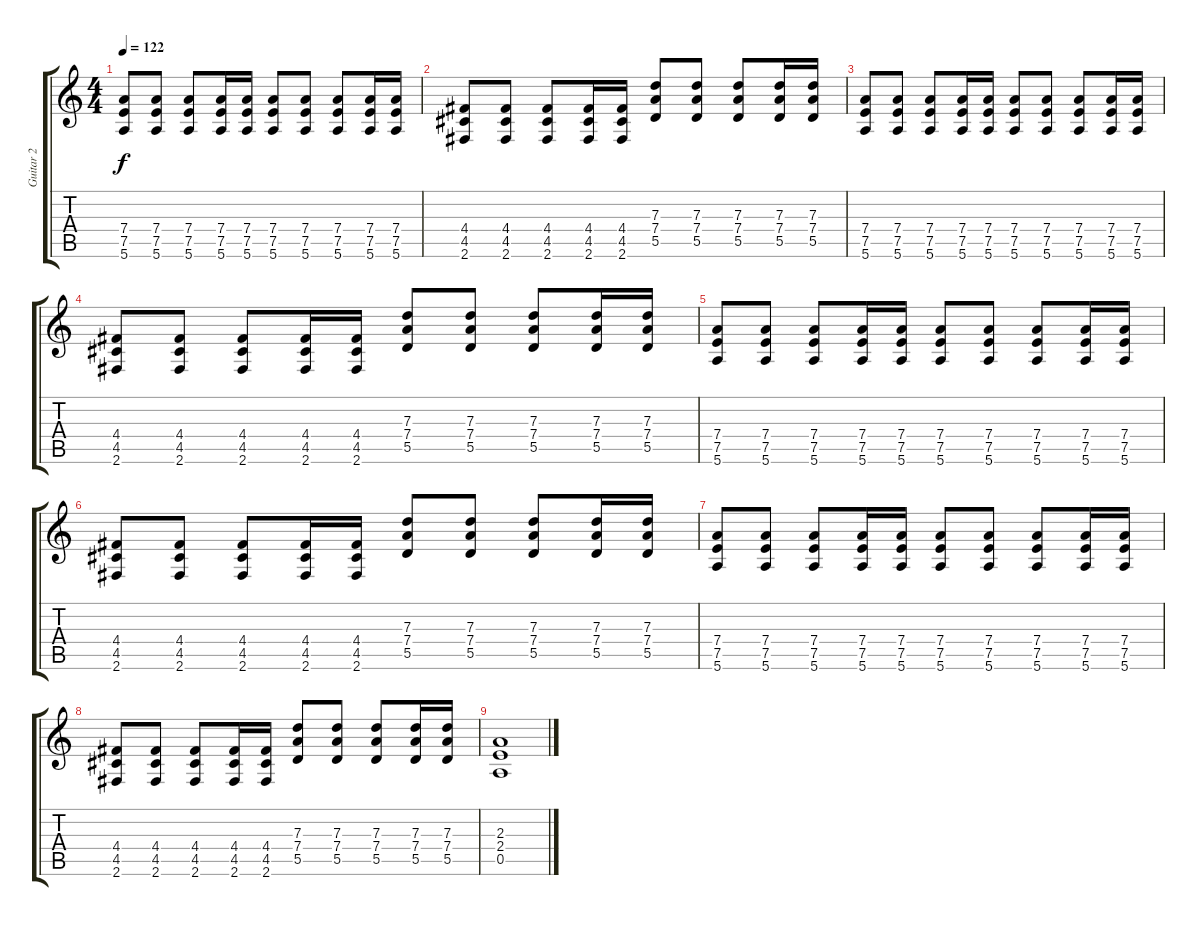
\track ("Guitar 2" "Guitar 2") {instrument acousticguitarsteel}
\staff {score tabs}
\tuning (E4 B3 G3 D3 A2 E2) {hide}
\ts (4 4)
\tempo 122
\clef g2
\ks c
(7.4 7.5 5.6).8{dy f} (7.4 7.5 5.6).8 (7.4 7.5 5.6).8 (7.4 7.5 5.6).16 (7.4 7.5 5.6).16 (7.4 7.5 5.6).8 (7.4 7.5 5.6).8 (7.4 7.5 5.6).8 (7.4 7.5 5.6).16 (7.4 7.5 5.6).16 |
(4.4 4.5 2.6).8 (4.4 4.5 2.6).8 (4.4 4.5 2.6).8 (4.4 4.5 2.6).16 (4.4 4.5 2.6).16 (7.3 7.4 5.5).8 (7.3 7.4 5.5).8 (7.3 7.4 5.5).8 (7.3 7.4 5.5).16 (7.3 7.4 5.5).16 |
(7.4 7.5 5.6).8 (7.4 7.5 5.6).8 (7.4 7.5 5.6).8 (7.4 7.5 5.6).16 (7.4 7.5 5.6).16 (7.4 7.5 5.6).8 (7.4 7.5 5.6).8 (7.4 7.5 5.6).8 (7.4 7.5 5.6).16 (7.4 7.5 5.6).16 |
(4.4 4.5 2.6).8 (4.4 4.5 2.6).8 (4.4 4.5 2.6).8 (4.4 4.5 2.6).16 (4.4 4.5 2.6).16 (7.3 7.4 5.5).8 (7.3 7.4 5.5).8 (7.3 7.4 5.5).8 (7.3 7.4 5.5).16 (7.3 7.4 5.5).16 |
(7.4 7.5 5.6).8 (7.4 7.5 5.6).8 (7.4 7.5 5.6).8 (7.4 7.5 5.6).16 (7.4 7.5 5.6).16 (7.4 7.5 5.6).8 (7.4 7.5 5.6).8 (7.4 7.5 5.6).8 (7.4 7.5 5.6).16 (7.4 7.5 5.6).16 |
(4.4 4.5 2.6).8 (4.4 4.5 2.6).8 (4.4 4.5 2.6).8 (4.4 4.5 2.6).16 (4.4 4.5 2.6).16 (7.3 7.4 5.5).8 (7.3 7.4 5.5).8 (7.3 7.4 5.5).8 (7.3 7.4 5.5).16 (7.3 7.4 5.5).16 |
(7.4 7.5 5.6).8 (7.4 7.5 5.6).8 (7.4 7.5 5.6).8 (7.4 7.5 5.6).16 (7.4 7.5 5.6).16 (7.4 7.5 5.6).8 (7.4 7.5 5.6).8 (7.4 7.5 5.6).8 (7.4 7.5 5.6).16 (7.4 7.5 5.6).16 |
(4.4 4.5 2.6).8 (4.4 4.5 2.6).8 (4.4 4.5 2.6).8 (4.4 4.5 2.6).16 (4.4 4.5 2.6).16 (7.3 7.4 5.5).8 (7.3 7.4 5.5).8 (7.3 7.4 5.5).8 (7.3 7.4 5.5).16 (7.3 7.4 5.5).16 |
(2.3 2.4 0.5).1
